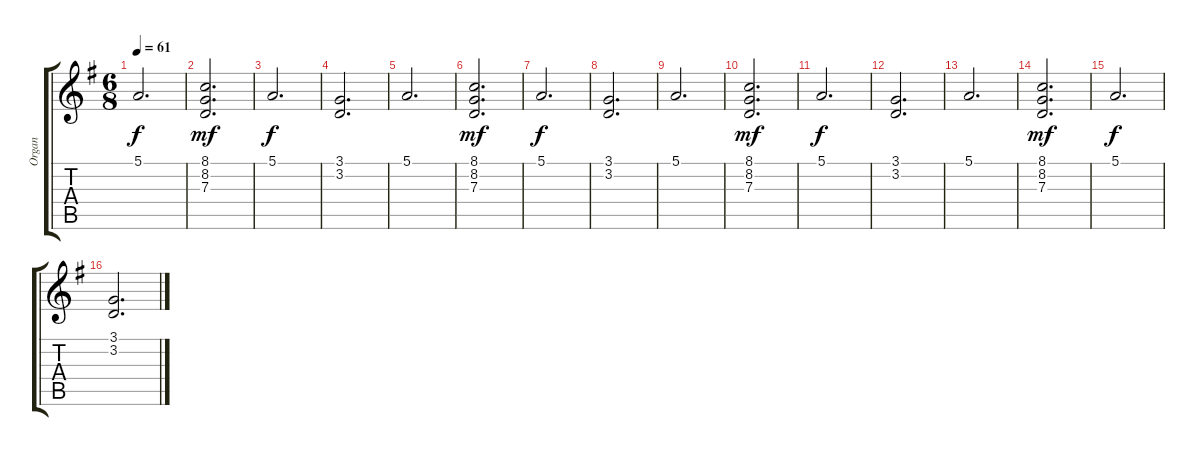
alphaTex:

\track ("Organ" "Organ") {instrument percussiveorgan}
\staff {score tabs}
\tuning (E4 B3 G3 D3 A2 E2) {hide}
\ts (6 8)
\tempo 61
\clef g2
\ks g
5.1.2{d dy f} |
(8.1 8.2 7.3).2{d dy mf} |
5.1.2{d dy f} |
(3.1 3.2).2{d} |
5.1.2{d} |
(8.1 8.2 7.3).2{d dy mf} |
5.1.2{d dy f} |
(3.1 3.2).2{d} |
5.1.2{d} |
(8.1 8.2 7.3).2{d dy mf} |
5.1.2{d dy f} |
(3.1 3.2).2{d} |
5.1.2{d} |
(8.1 8.2 7.3).2{d dy mf} |
5.1.2{d dy f} |
(3.1 3.2).2{d}
